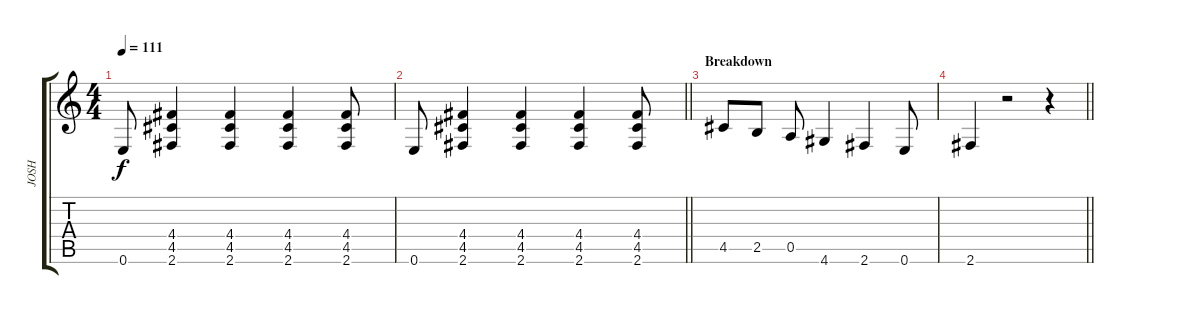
\track ("JOSH" "JOSH") {instrument overdrivenguitar}
\staff {score tabs}
\tuning (E4 B3 G3 D3 A2 E2) {hide}
\ts (4 4)
\tempo 111
\clef g2
\ks c
0.6.8{dy f} (4.4 4.5 2.6).4 (4.4 4.5 2.6).4 (4.4 4.5 2.6).4 (4.4 4.5 2.6).8 |
\barLineRight lightlight
0.6.8 (4.4 4.5 2.6).4 (4.4 4.5 2.6).4 (4.4 4.5 2.6).4 (4.4 4.5 2.6).8 |
\section ("" "Breakdown")
4.5.8 2.5.8 0.5.8 4.6.4 2.6.4 0.6.8 |
\barLineRight lightlight
2.6.4 r.2 r.4
